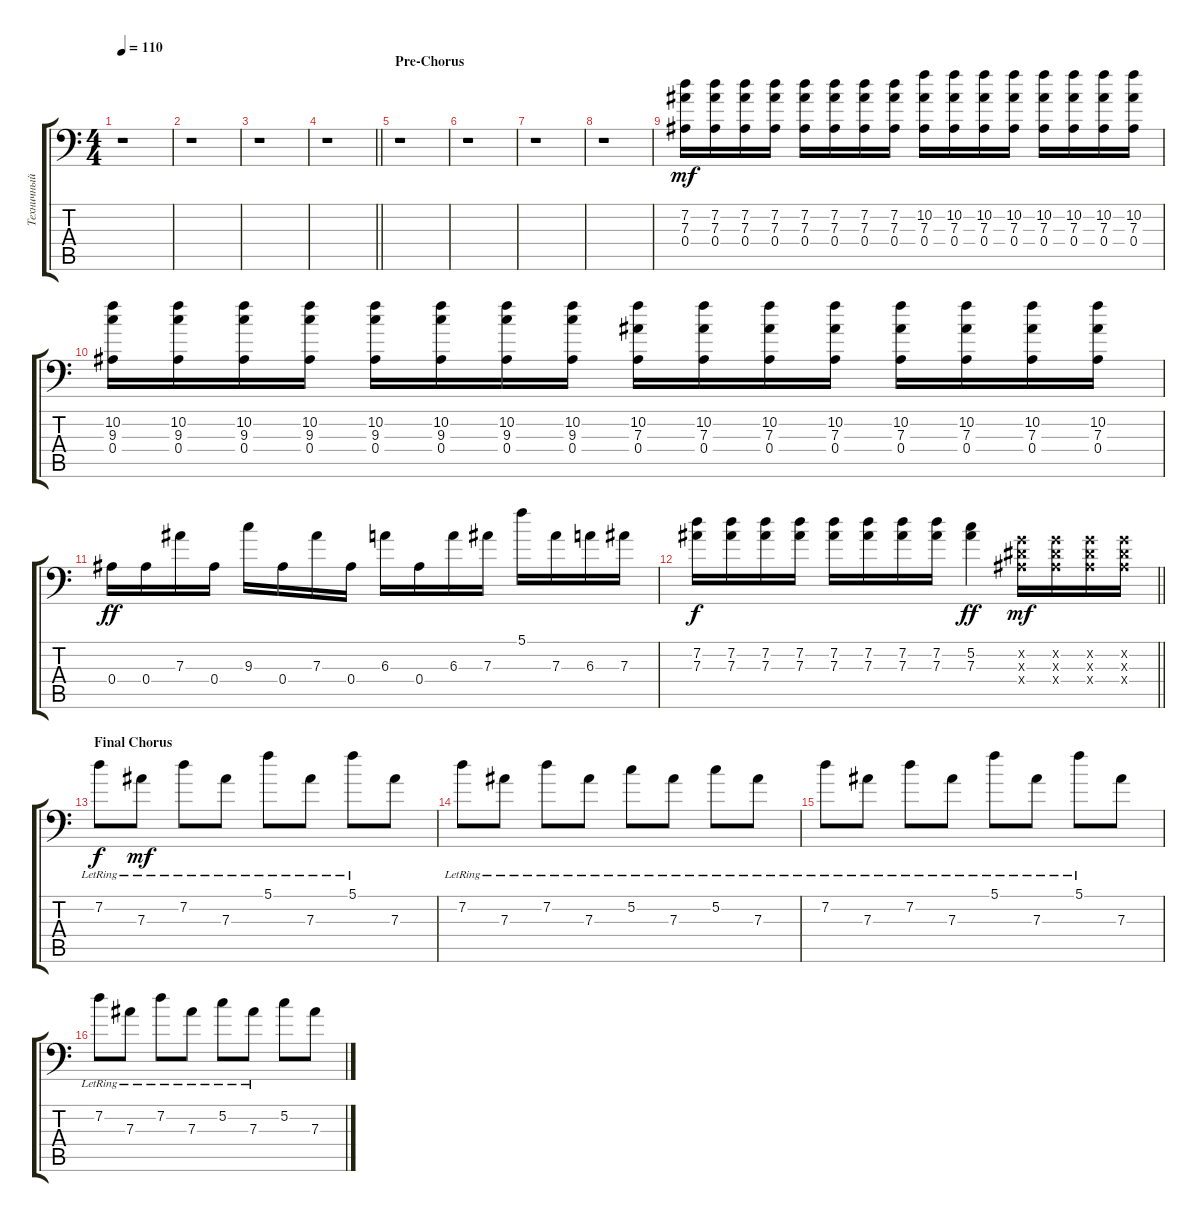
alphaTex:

\track ("Техничный Ля Гуш Guitar 2" "Техничный ") {instrument distortionguitar}
\staff {score tabs}
\tuning (C4 G3 Eb3 Bb2 F2 Bb1) {hide}
\ts (4 4)
\tempo 110
\clef f4
\ks c
r.1{dy f} |
r.1 |
r.1 |
\barLineRight lightlight
r.1 |
\section ("" "Pre-Chorus")
r.1 |
r.1 |
r.1 |
r.1 |
(7.2 7.3 0.4).16{dy mf} (7.2 7.3 0.4).16 (7.2 7.3 0.4).16 (7.2 7.3 0.4).16 (7.2 7.3 0.4).16 (7.2 7.3 0.4).16 (7.2 7.3 0.4).16 (7.2 7.3 0.4).16 (10.2 7.3 0.4).16 (10.2 7.3 0.4).16 (10.2 7.3 0.4).16 (10.2 7.3 0.4).16 (10.2 7.3 0.4).16 (10.2 7.3 0.4).16 (10.2 7.3 0.4).16 (10.2 7.3 0.4).16 |
(10.2 9.3 0.4).16 (10.2 9.3 0.4).16 (10.2 9.3 0.4).16 (10.2 9.3 0.4).16 (10.2 9.3 0.4).16 (10.2 9.3 0.4).16 (10.2 9.3 0.4).16 (10.2 9.3 0.4).16 (10.2 7.3 0.4).16 (10.2 7.3 0.4).16 (10.2 7.3 0.4).16 (10.2 7.3 0.4).16 (10.2 7.3 0.4).16 (10.2 7.3 0.4).16 (10.2 7.3 0.4).16 (10.2 7.3 0.4).16 |
0.4.16{dy ff} 0.4.16 7.3.16 0.4.16 9.3.16 0.4.16 7.3.16 0.4.16 6.3.16 0.4.16 6.3.16 7.3.16 5.1.16 7.3.16 6.3.16 7.3.16 |
\barLineRight lightlight
(7.2 7.3).16{dy f} (7.2 7.3).16 (7.2 7.3).16 (7.2 7.3).16 (7.2 7.3).16 (7.2 7.3).16 (7.2 7.3).16 (7.2 7.3).16 (5.2 7.3).4{dy ff} (0.2{x} 0.3{x} 0.4{x}).16{dy mf} (0.2{x} 0.3{x} 0.4{x}).16 (0.2{x} 0.3{x} 0.4{x}).16 (0.2{x} 0.3{x} 0.4{x}).16 |
\section ("" "Final Chorus")
7.2{lr}.8{dy f} 7.3{lr}.8{dy mf} 7.2{lr}.8 7.3{lr}.8 5.1{lr}.8 7.3{lr}.8 5.1{lr}.8 7.3.8 |
7.2{lr}.8 7.3{lr}.8 7.2{lr}.8 7.3{lr}.8 5.2{lr}.8 7.3{lr}.8 5.2{lr}.8 7.3{lr}.8 |
7.2{lr}.8 7.3{lr}.8 7.2{lr}.8 7.3{lr}.8 5.1{lr}.8 7.3{lr}.8 5.1{lr}.8 7.3.8 |
7.2{lr}.8 7.3{lr}.8 7.2{lr}.8 7.3{lr}.8 5.2{lr}.8 7.3{lr}.8 5.2.8 7.3.8
